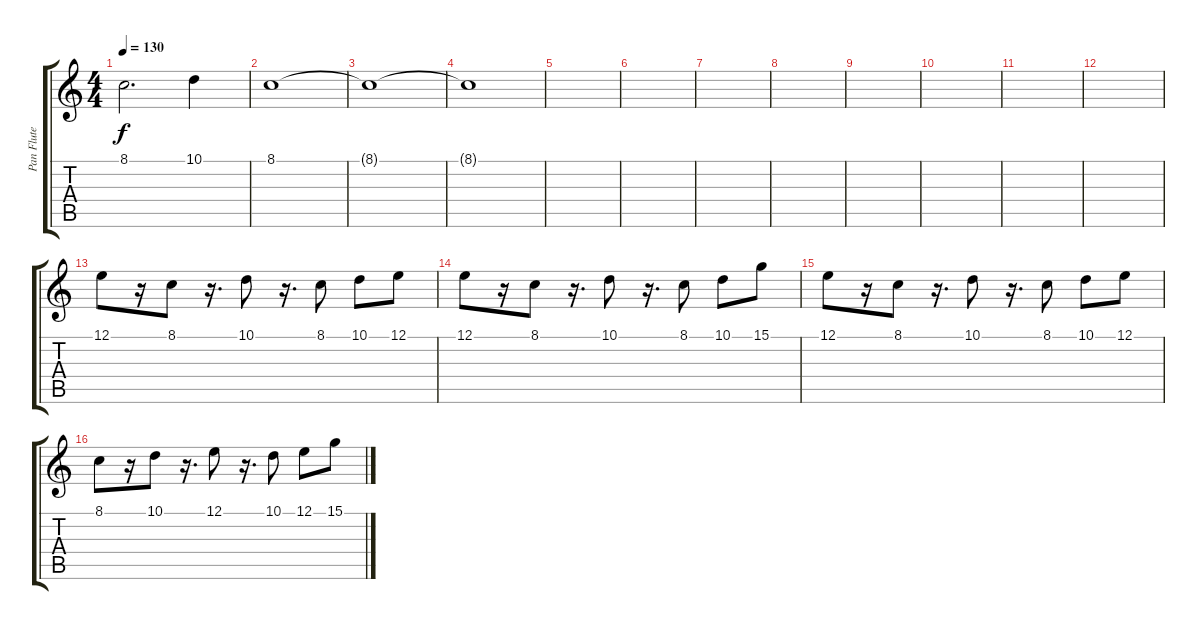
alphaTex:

\track ("Pan Flute" "Pan Flute") {instrument panflute}
\staff {score tabs}
\tuning (E4 B3 G3 D3 A2 E2) {hide}
\ts (4 4)
\tempo 130
\clef g2
\ks c
8.1{t}.2{d dy f} 10.1.4 |
8.1.1 |
8.1{t}.1 |
8.1{t}.1 |
|
|
|
|
|
|
|
|
12.1.8 r.16 8.1.8 r.16{d} 10.1.8 r.16{d} 8.1.8 10.1.8 12.1.8 |
12.1.8 r.16 8.1.8 r.16{d} 10.1.8 r.16{d} 8.1.8 10.1.8 15.1.8 |
12.1.8 r.16 8.1.8 r.16{d} 10.1.8 r.16{d} 8.1.8 10.1.8 12.1.8 |
8.1.8 r.16 10.1.8 r.16{d} 12.1.8 r.16{d} 10.1.8 12.1.8 15.1.8
